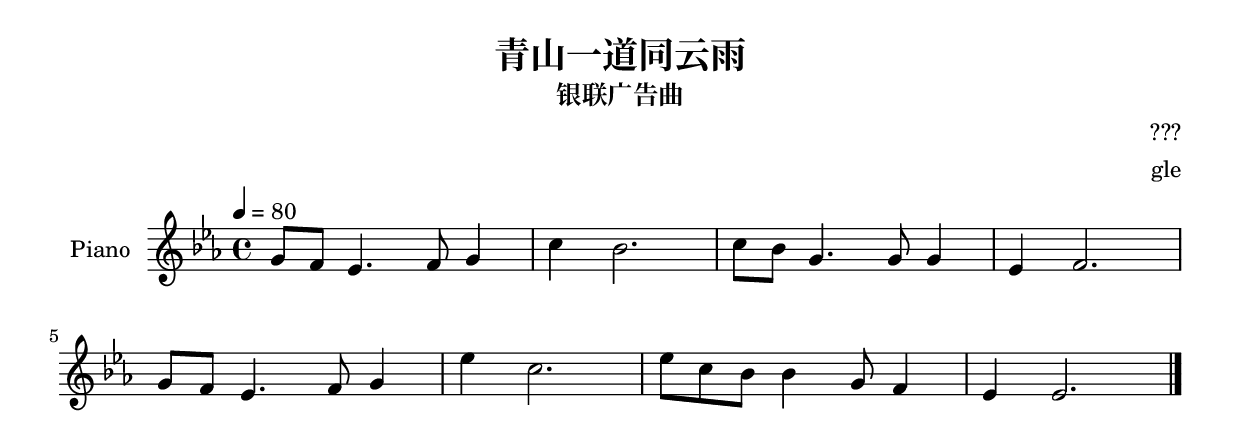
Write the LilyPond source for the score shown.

% 银联广告曲

\version "2.20.0"
\header {
  title = "青山一道同云雨"
  subtitle = "银联广告曲"
  composer = "???"
  arranger = "gle"
}

\score {
\new Staff \with {
  instrumentName = Piano
} {
  \tempo 4 = 80
  \clef "treble"
  \key ees \major
  \time 4/4
  % m1 m2
  g'8 f'8 ees'4. f'8 g'4 | c''4 bes'2. |
  % m3 m4
  c''8 bes'8 g'4. g'8 | g'4 ees'4 f'2. | \break
  % m5 m6
  g'8 f'8 ees'4. f'8 g'4 | ees''4 c''2. |
  % m7 m8
  ees''8 c''8 bes'8 bes'4 g'8 f'4 | ees'4 ees'2. | 
  \bar "|."
}
\layout { }
\midi { }
}
